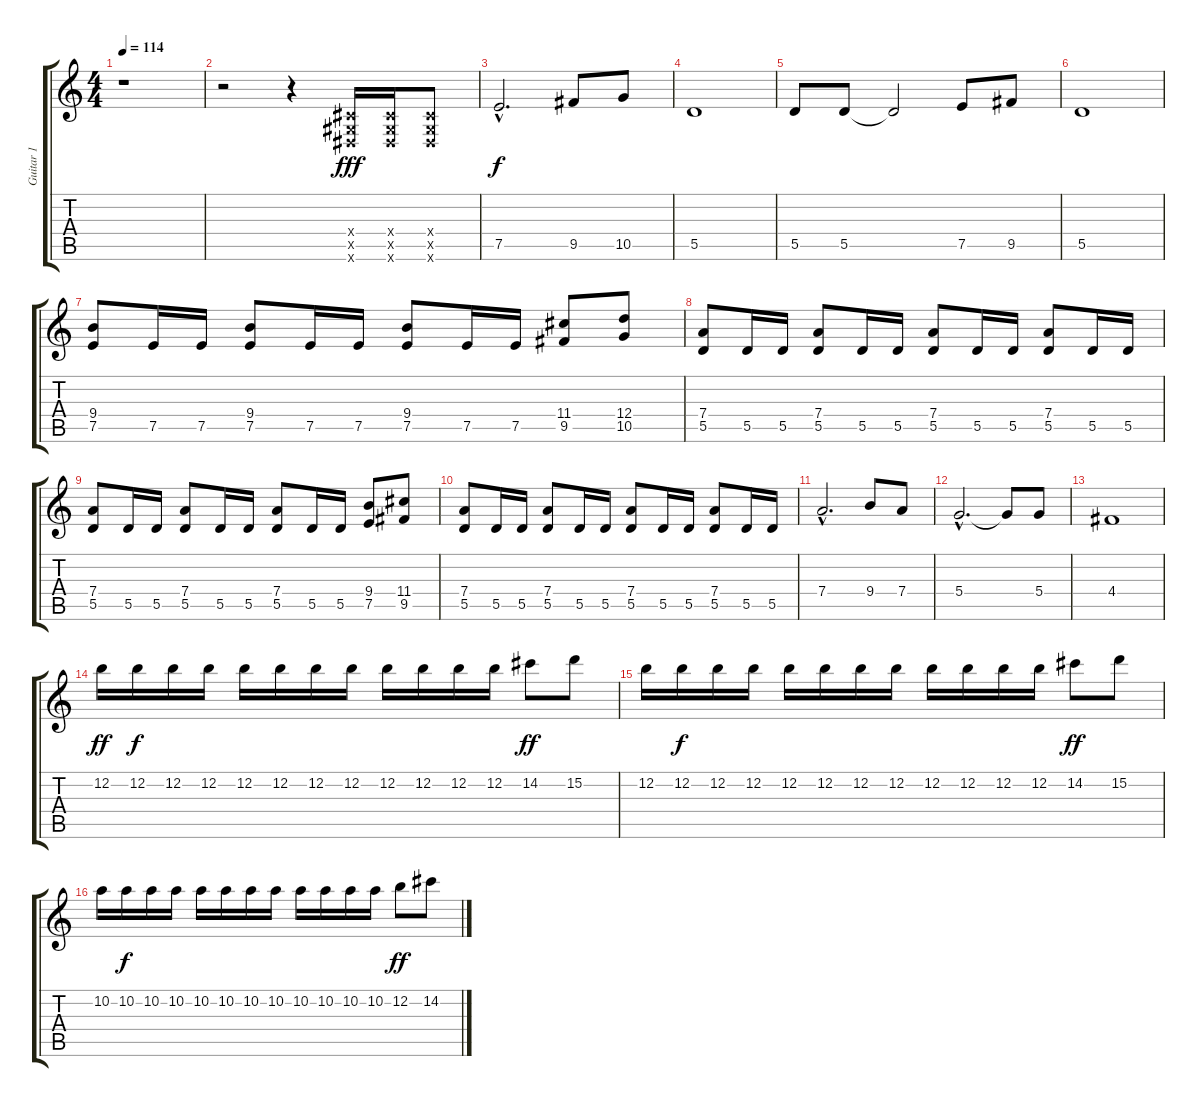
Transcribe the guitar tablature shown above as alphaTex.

\track ("Guitar 1" "Guitar 1") {instrument distortionguitar}
\staff {score tabs}
\tuning (E4 B3 G3 D3 A2 E2) {hide}
\ts (4 4)
\tempo 114
\clef g2
\ks c
r.1{dy fff instrument distortionguitar} |
r.2 r.4 (-1.4{x} -1.5{x} -1.6{x}).16{volume 14} (-1.4{x} -1.5{x} -1.6{x}).16 (-1.4{x} -1.5{x} -1.6{x}).8 |
7.5{hac}.2{d dy f volume 10} 9.5.8 10.5.8 |
5.5.1 |
5.5.8 5.5.8 5.5{t}.2 7.5.8 9.5.8 |
5.5.1 |
(9.4 7.5).8 7.5.16 7.5.16 (9.4 7.5).8 7.5.16 7.5.16 (9.4 7.5).8 7.5.16 7.5.16 (11.4 9.5).8 (12.4 10.5).8 |
(7.4 5.5).8 5.5.16 5.5.16 (7.4 5.5).8 5.5.16 5.5.16 (7.4 5.5).8 5.5.16 5.5.16 (7.4 5.5).8 5.5.16 5.5.16 |
(7.4 5.5).8 5.5.16 5.5.16 (7.4 5.5).8 5.5.16 5.5.16 (7.4 5.5).8 5.5.16 5.5.16 (9.4 7.5).8 (11.4 9.5).8 |
(7.4 5.5).8 5.5.16 5.5.16 (7.4 5.5).8 5.5.16 5.5.16 (7.4 5.5).8 5.5.16 5.5.16 (7.4 5.5).8 5.5.16 5.5.16 |
7.4{hac}.2{d volume 13} 9.4.8 7.4.8 |
5.4{hac}.2{d} 5.4{t}.8 5.4.8 |
4.4.1 |
12.2.16{dy ff volume 10} 12.2.16{dy f} 12.2.16 12.2.16 12.2.16 12.2.16 12.2.16 12.2.16 12.2.16 12.2.16 12.2.16 12.2.16 14.2.8{dy ff} 15.2.8 |
12.2.16 12.2.16{dy f} 12.2.16 12.2.16 12.2.16 12.2.16 12.2.16 12.2.16 12.2.16 12.2.16 12.2.16 12.2.16 14.2.8{dy ff} 15.2.8 |
10.2.16 10.2.16{dy f} 10.2.16 10.2.16 10.2.16 10.2.16 10.2.16 10.2.16 10.2.16 10.2.16 10.2.16 10.2.16 12.2.8{dy ff} 14.2.8
